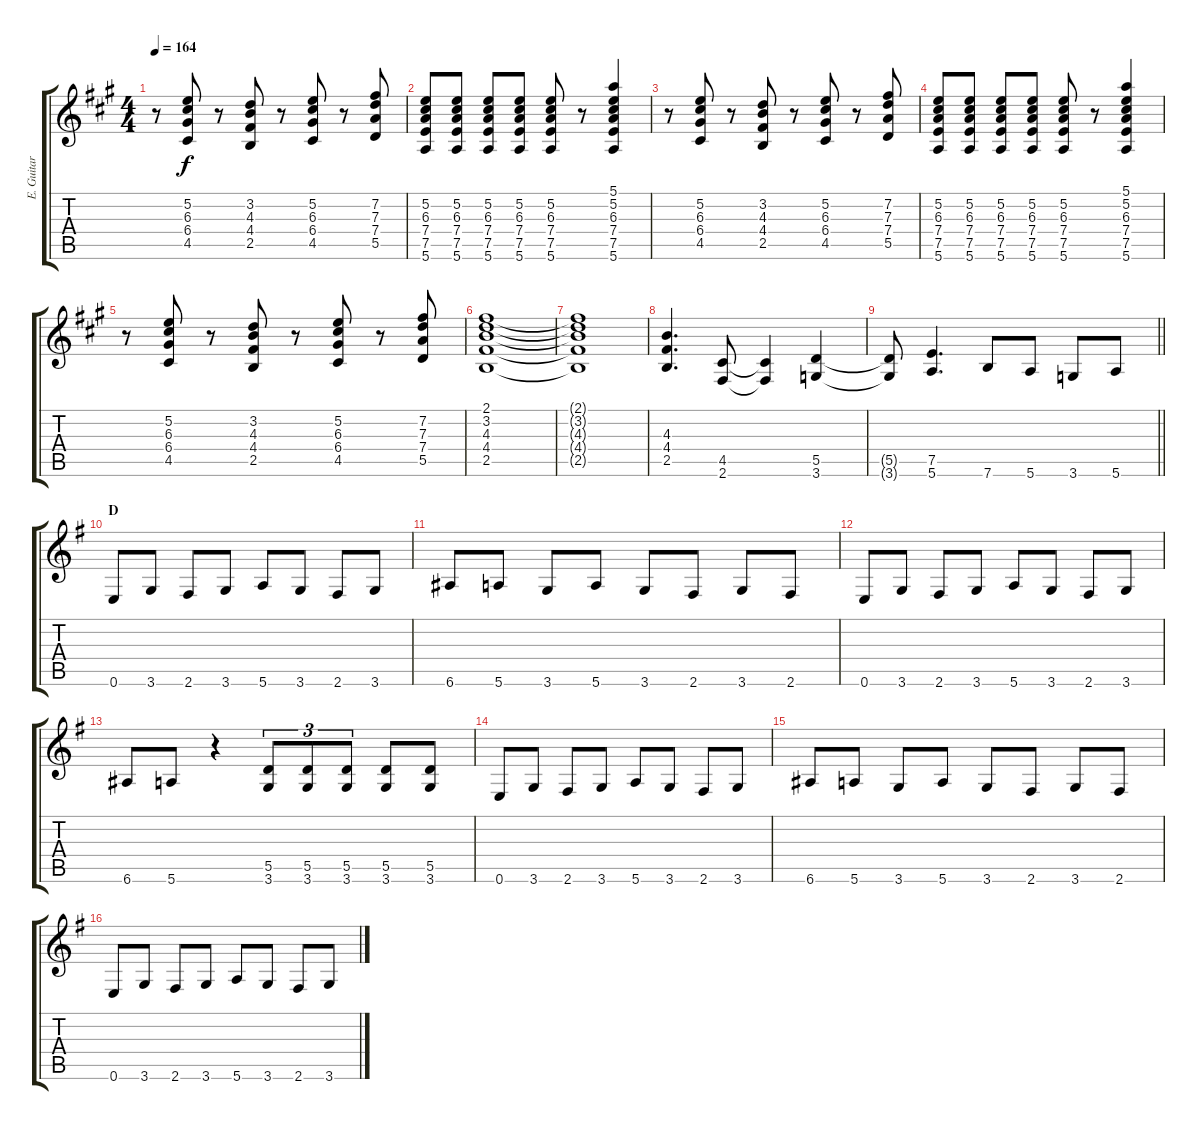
\track ("E. Guitar II" "E. Guitar ") {instrument overdrivenguitar}
\staff {score tabs}
\tuning (E4 B3 G3 D3 A2 E2) {hide}
\ts (4 4)
\tempo 164
\clef g2
\ks a
r.8{dy f} (5.2 6.3 6.4 4.5).8 r.8 (3.2 4.3 4.4 2.5).8 r.8 (5.2 6.3 6.4 4.5).8 r.8 (7.2 7.3 7.4 5.5).8 |
(5.2 6.3 7.4 7.5 5.6).8 (5.2 6.3 7.4 7.5 5.6).8 (5.2 6.3 7.4 7.5 5.6).8 (5.2 6.3 7.4 7.5 5.6).8 (5.2 6.3 7.4 7.5 5.6).8 r.8 (5.1 5.2 6.3 7.4 7.5 5.6).4 |
r.8 (5.2 6.3 6.4 4.5).8 r.8 (3.2 4.3 4.4 2.5).8 r.8 (5.2 6.3 6.4 4.5).8 r.8 (7.2 7.3 7.4 5.5).8 |
(5.2 6.3 7.4 7.5 5.6).8 (5.2 6.3 7.4 7.5 5.6).8 (5.2 6.3 7.4 7.5 5.6).8 (5.2 6.3 7.4 7.5 5.6).8 (5.2 6.3 7.4 7.5 5.6).8 r.8 (5.1 5.2 6.3 7.4 7.5 5.6).4 |
r.8 (5.2 6.3 6.4 4.5).8 r.8 (3.2 4.3 4.4 2.5).8 r.8 (5.2 6.3 6.4 4.5).8 r.8 (7.2 7.3 7.4 5.5).8 |
(2.1 3.2 4.3 4.4 2.5).1 |
(2.1{t} 3.2{t} 4.3{t} 4.4{t} 2.5{t}).1 |
(4.3 4.4 2.5).4{d} (4.5 2.6).8 (4.5{t} 2.6{t}).4 (5.5 3.6).4 |
\barLineRight lightlight
(5.5{t} 3.6{t}).8 (7.5 5.6).4{d} 7.6.8 5.6.8 3.6.8 5.6.8 |
\section ("" "D")
\ks g
0.6.8 3.6.8 2.6.8 3.6.8 5.6.8 3.6.8 2.6.8 3.6.8 |
6.6.8 5.6.8 3.6.8 5.6.8 3.6.8 2.6.8 3.6.8 2.6.8 |
0.6.8 3.6.8 2.6.8 3.6.8 5.6.8 3.6.8 2.6.8 3.6.8 |
6.6.8 5.6.8 r.4 (5.5 3.6).8{tu (3 2)} (5.5 3.6).8{tu (3 2)} (5.5 3.6).8{tu (3 2)} (5.5 3.6).8 (5.5 3.6).8 |
0.6.8 3.6.8 2.6.8 3.6.8 5.6.8 3.6.8 2.6.8 3.6.8 |
6.6.8 5.6.8 3.6.8 5.6.8 3.6.8 2.6.8 3.6.8 2.6.8 |
0.6.8 3.6.8 2.6.8 3.6.8 5.6.8 3.6.8 2.6.8 3.6.8
